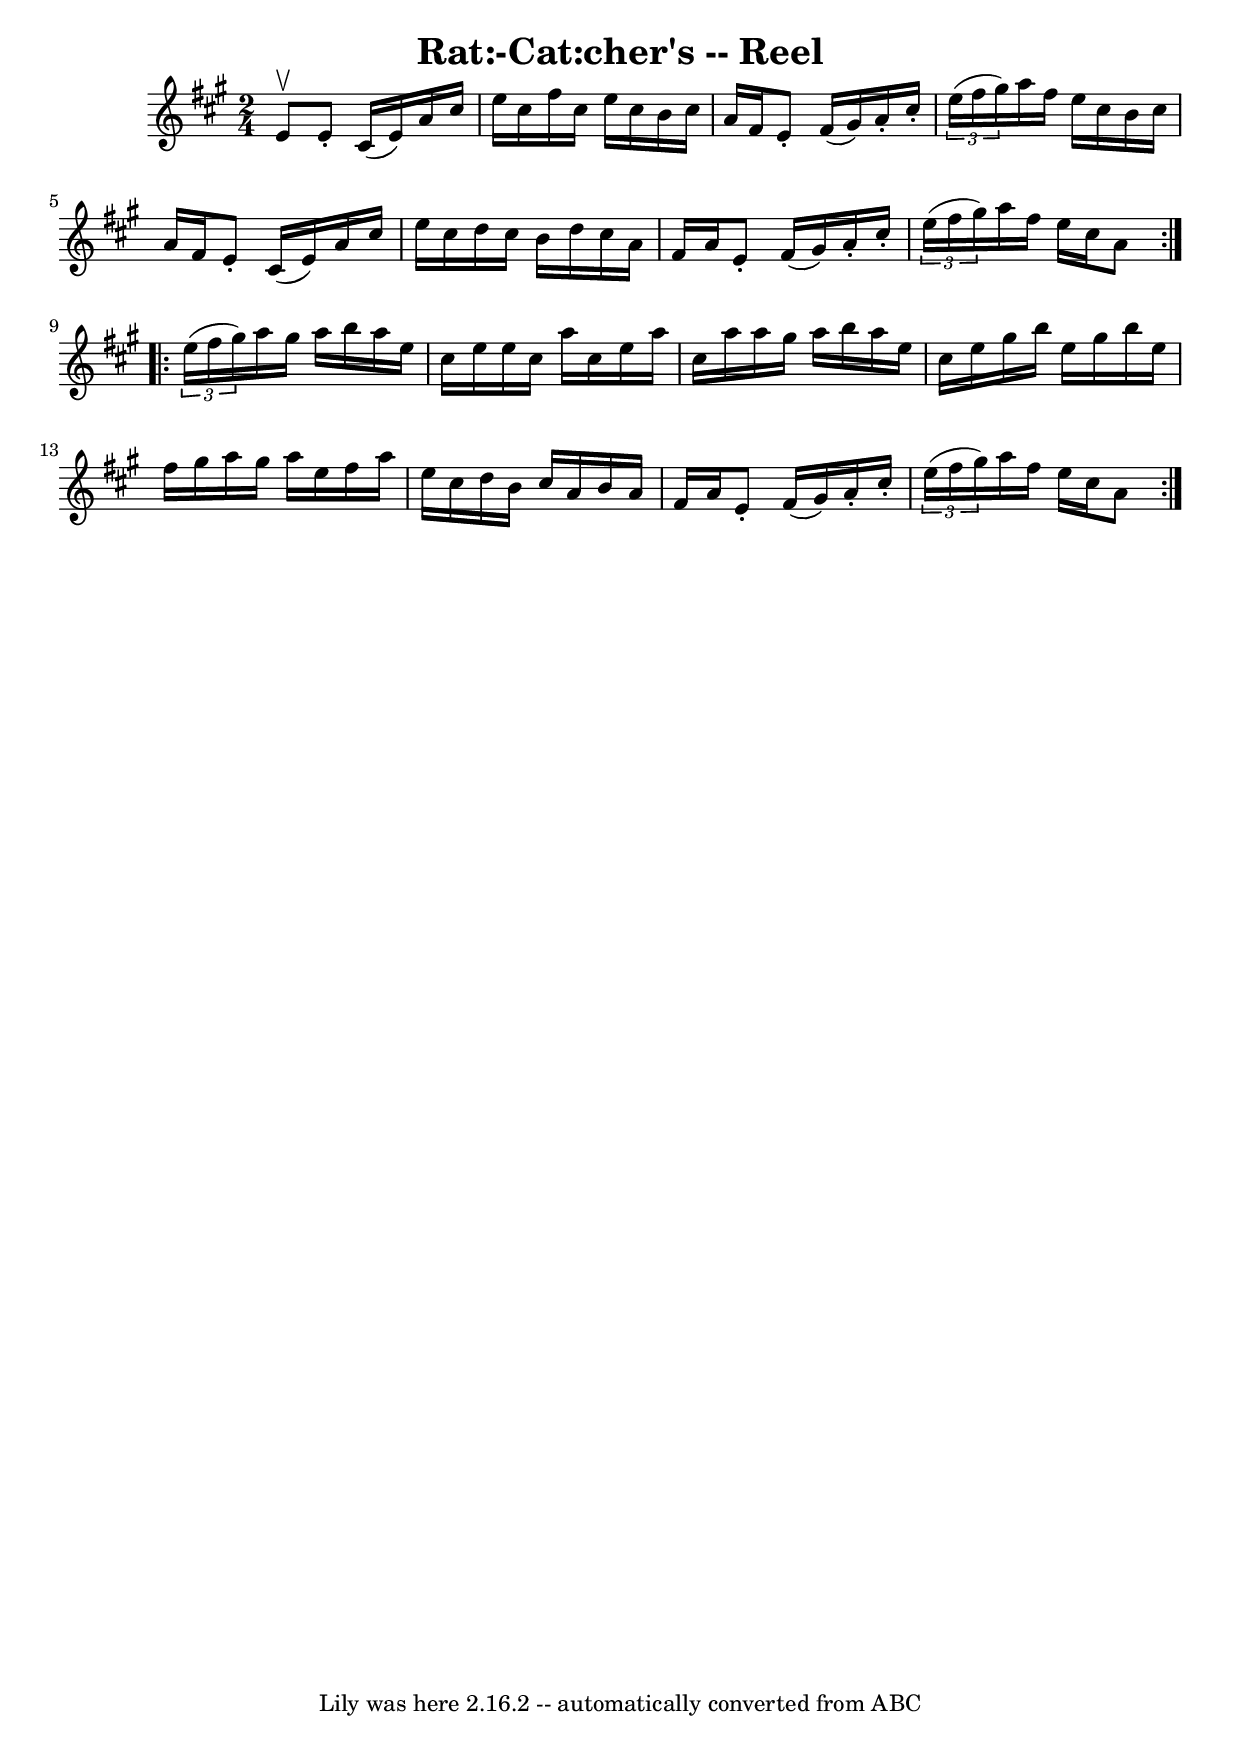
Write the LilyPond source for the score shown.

\version "2.16.2"
\include "Mammoth.ily"
\header {
  %% book = "Ryan's Mammoth Collection"
  crossRefNumber = "1"
  footnotes = ""
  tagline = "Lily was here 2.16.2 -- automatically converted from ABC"
  title = "Rat:-Cat:cher's -- Reel"

}
voicedefault =  {



  \repeat volta 2 {

    \time 2/4 
    \key a \major
 e'8^\upbow |
    e'8 -. cis'16 (e'16) 
    a'16 cis''16 e''16 cis''16    |
    fis''16 cis''16 e''16 
    cis''16 b'16 cis''16 a'16 fis'16    |
    e'8 -. fis'16 (
    gis'16) a'16 -. cis''16 -.   \times 2/3 { e''16 (fis''16    
					      gis''16) 
					    }   |
    a''16 fis''16 e''16 cis''16 b'16    
    cis''16 a'16 fis'16    |
    e'8 -. cis'16 (e'16) a'16   
    cis''16 e''16 cis''16    |
    d''16 cis''16 b'16 d''16    
    cis''16 a'16 fis'16 a'16    |
    e'8 -. fis'16 (gis'16)  
    a'16 -. cis''16 -.   \times 2/3 { e''16 (fis''16 gis''16) 
				    }   
    |
    a''16 fis''16 e''16 cis''16 a'8    
  } 
  \repeat volta 2 {
    
    \times 2/3 { e''16 (fis''16 gis''16) 
	       } |
    a''16    
    gis''16 a''16 b''16 a''16 e''16 cis''16 e''16    |
    
    e''16 cis''16 a''16 cis''16 e''16 a''16 cis''16 a''16    
    |
    a''16 gis''16 a''16 b''16 a''16 e''16 cis''16    
    e''16    |
    gis''16 b''16 e''16 gis''16 b''16 e''16    
    fis''16 gis''16    |
    a''16 gis''16 a''16 e''16    
    fis''16 a''16 e''16 cis''16    |
    d''16 b'16 cis''16    
    a'16 b'16 a'16 fis'16 a'16    |
    e'8 -. fis'16 (gis'16 
    ) a'16 -. cis''16 -.   \times 2/3 { e''16 (fis''16 gis''16) 
				      }  
    |
    a''16 fis''16 e''16 cis''16 a'8    
  }   

}

\score{
  <<

    \context Staff="default"
    {
      \voicedefault 
      
    }

  >>
  \layout {
    
  }
  \midi {
  }

}
